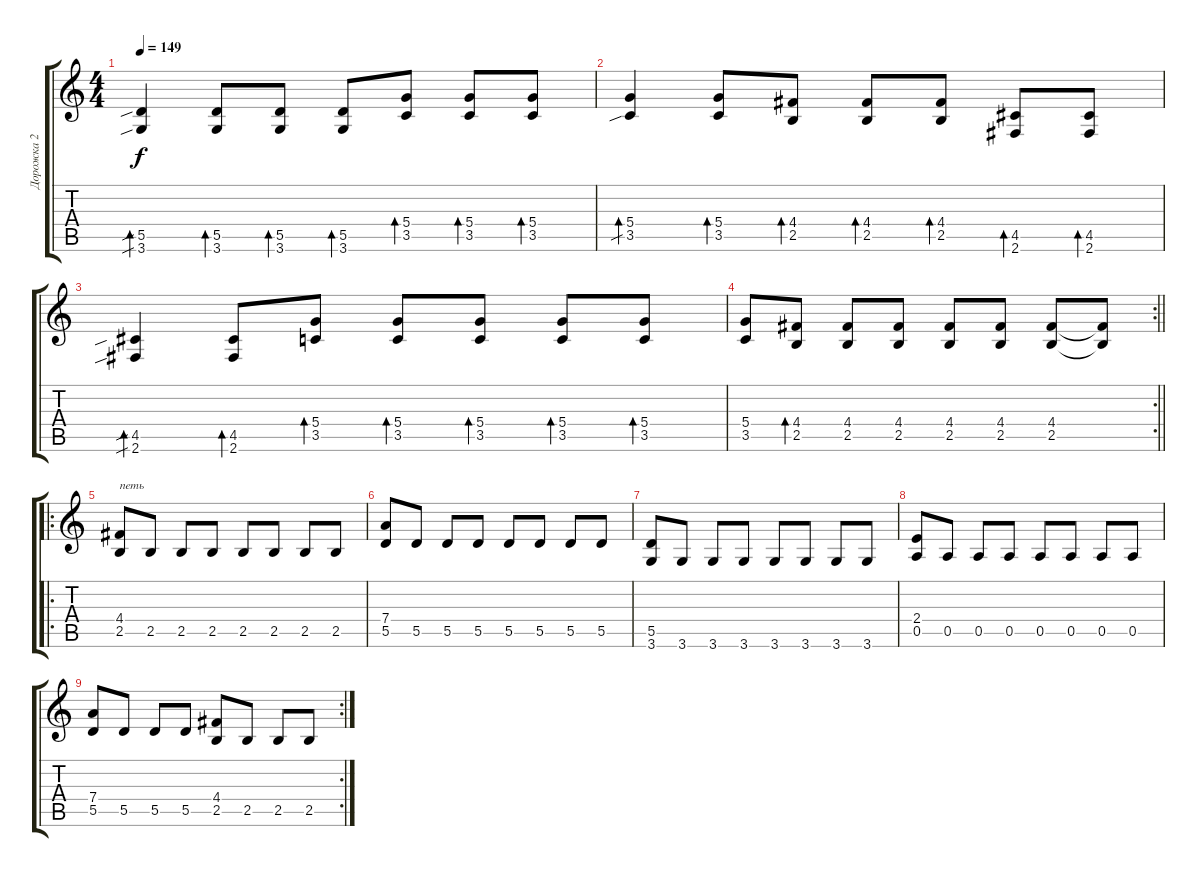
\track ("Дорожка 2" "Дорожка 2") {instrument distortionguitar}
\staff {score tabs}
\tuning (E4 B3 G3 D3 A2 E2) {hide}
\ts (4 4)
\tempo 149
\clef g2
\ks c
(5.5{sib} 3.6{sib}).4{bd 120 dy f} (5.5 3.6).8{bd 120} (5.5 3.6).8{bd 120} (5.5 3.6).8{bd 120} (5.4 3.5).8{bd 120} (5.4 3.5).8{bd 120} (5.4 3.5).8{bd 120} |
(5.4 3.5{sib}).4{bd 120} (5.4 3.5).8{bd 120} (4.4 2.5).8{bd 120} (4.4 2.5).8{bd 120} (4.4 2.5).8{bd 120} (4.5 2.6).8{bd 120} (4.5 2.6).8{bd 120} |
(4.5{sib} 2.6{sib}).4{bd 120} (4.5 2.6).8{bd 120} (5.4 3.5).8{bd 120} (5.4 3.5).8{bd 120} (5.4 3.5).8{bd 120} (5.4 3.5).8{bd 120} (5.4 3.5).8{bd 120} |
\rc 2
\barLineRight lightlight
(5.4 3.5).8 (4.4 2.5).8{bd 120} (4.4 2.5).8 (4.4 2.5).8 (4.4 2.5).8 (4.4 2.5).8 (4.4 2.5).8 (4.4{t} 2.5{t}).8 |
\ro
(4.4 2.5).8{txt "петь"} 2.5.8 2.5.8 2.5.8 2.5.8 2.5.8 2.5.8 2.5.8 |
(7.4 5.5).8 5.5.8 5.5.8 5.5.8 5.5.8 5.5.8 5.5.8 5.5.8 |
(5.5 3.6).8 3.6.8 3.6.8 3.6.8 3.6.8 3.6.8 3.6.8 3.6.8 |
(2.4 0.5).8 0.5.8 0.5.8 0.5.8 0.5.8 0.5.8 0.5.8 0.5.8 |
\rc 2
(7.4 5.5).8 5.5.8 5.5.8 5.5.8 (4.4 2.5).8 2.5.8 2.5.8 2.5.8
